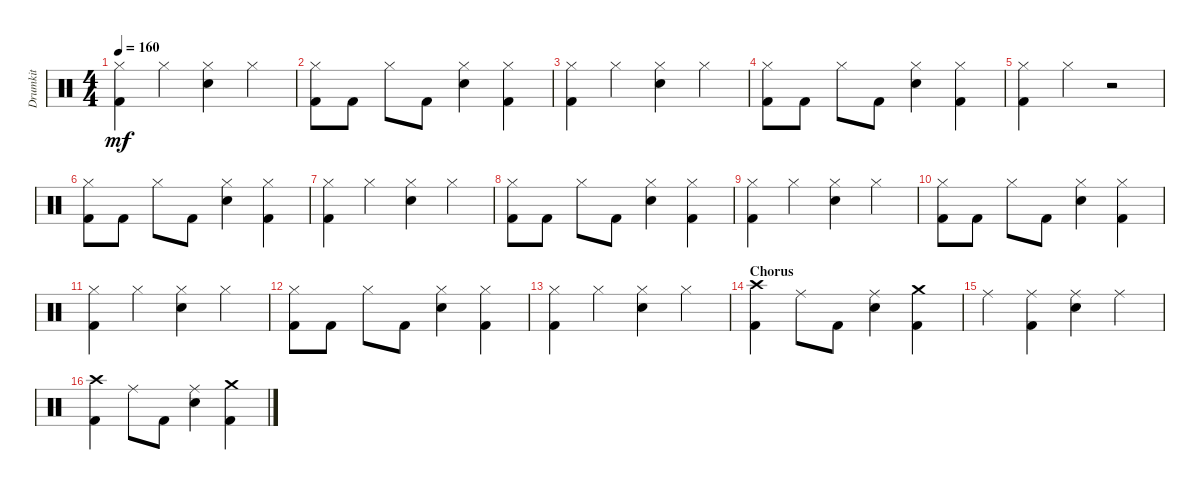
\track ("Drumkit" "Drumkit") {instrument percussion}
\staff {score}
\articulation defaults
\ts (4 4)
\tempo 160
\clef neutral
\ks c
("Hi-Hat (closed)" "Kick (hit) 2").4{dy mf} "Hi-Hat (closed)".4 ("Hi-Hat (closed)" "Snare (hit) 2").4 "Hi-Hat (closed)".4 |
("Hi-Hat (closed)" "Kick (hit) 2").8 "Kick (hit) 2".8 "Hi-Hat (closed)".8 "Kick (hit) 2".8 ("Hi-Hat (closed)" "Snare (hit) 2").4 ("Hi-Hat (closed)" "Kick (hit) 2").4 |
("Hi-Hat (closed)" "Kick (hit) 2").4 "Hi-Hat (closed)".4 ("Hi-Hat (closed)" "Snare (hit) 2").4 "Hi-Hat (closed)".4 |
("Hi-Hat (closed)" "Kick (hit) 2").8 "Kick (hit) 2".8 "Hi-Hat (closed)".8 "Kick (hit) 2".8 ("Hi-Hat (closed)" "Snare (hit) 2").4 ("Hi-Hat (closed)" "Kick (hit) 2").4 |
("Hi-Hat (closed)" "Kick (hit) 2").4 "Hi-Hat (closed)".4 r.2 |
("Hi-Hat (closed)" "Kick (hit) 2").8 "Kick (hit) 2".8 "Hi-Hat (closed)".8 "Kick (hit) 2".8 ("Hi-Hat (closed)" "Snare (hit) 2").4 ("Hi-Hat (closed)" "Kick (hit) 2").4 |
("Hi-Hat (closed)" "Kick (hit) 2").4 "Hi-Hat (closed)".4 ("Hi-Hat (closed)" "Snare (hit) 2").4 "Hi-Hat (closed)".4 |
("Hi-Hat (closed)" "Kick (hit) 2").8 "Kick (hit) 2".8 "Hi-Hat (closed)".8 "Kick (hit) 2".8 ("Hi-Hat (closed)" "Snare (hit) 2").4 ("Hi-Hat (closed)" "Kick (hit) 2").4 |
("Hi-Hat (closed)" "Kick (hit) 2").4 "Hi-Hat (closed)".4 ("Hi-Hat (closed)" "Snare (hit) 2").4 "Hi-Hat (closed)".4 |
("Hi-Hat (closed)" "Kick (hit) 2").8 "Kick (hit) 2".8 "Hi-Hat (closed)".8 "Kick (hit) 2".8 ("Hi-Hat (closed)" "Snare (hit) 2").4 ("Hi-Hat (closed)" "Kick (hit) 2").4 |
("Hi-Hat (closed)" "Kick (hit) 2").4 "Hi-Hat (closed)".4 ("Hi-Hat (closed)" "Snare (hit) 2").4 "Hi-Hat (closed)".4 |
("Hi-Hat (closed)" "Kick (hit) 2").8 "Kick (hit) 2".8 "Hi-Hat (closed)".8 "Kick (hit) 2".8 ("Hi-Hat (closed)" "Snare (hit) 2").4 ("Hi-Hat (closed)" "Kick (hit) 2").4 |
("Hi-Hat (closed)" "Kick (hit) 2").4 "Hi-Hat (closed)".4 ("Hi-Hat (closed)" "Snare (hit) 2").4 "Hi-Hat (closed)".4 |
\section ("" "Chorus")
("Kick (hit) 2" "Crash high (hit)").4 "Ride (middle)".8 "Kick (hit) 2".8 ("Ride (middle)" "Snare (hit) 2").4 ("Crash medium (hit)" "Kick (hit) 2").4 |
"Ride (middle)".4 ("Ride (middle)" "Kick (hit) 2").4 ("Ride (middle)" "Snare (hit) 2").4 "Ride (middle)".4 |
("Kick (hit) 2" "Crash high (hit)").4 "Ride (middle)".8 "Kick (hit) 2".8 ("Ride (middle)" "Snare (hit) 2").4 ("Crash medium (hit)" "Kick (hit) 2").4
